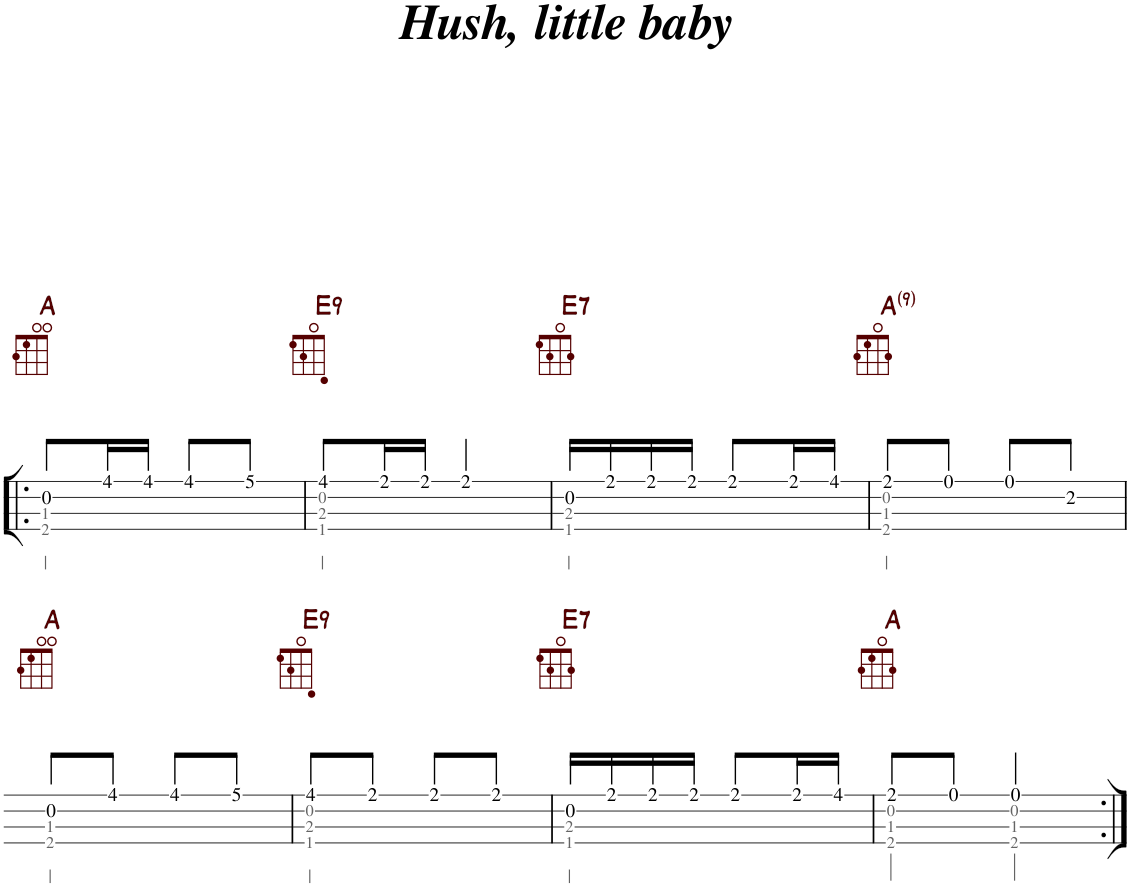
**kern	**harte
*part1	*part1
*staff1	*
*I"Ukulélé [Tablature]	*
*stria4	*
*k[f#c#g#d#]	*
*M2/4	*
=1!|:	=1!|:
*^	*
8e/L	2a!i\ 2c#!i\	A:maj
16cc#/L	.	.
16cc#/JJ	.	.
8cc#/L	.	.
8dd/J	.	.
=2	=2	=2
!	!	!LO:H:kt=9
8cc#/L	2g#!i\ 2d!i\ 2e!i\	E:9
16b/L	.	.
16b/JJ	.	.
4b/	.	.
=3	=3	=3
!	!	!LO:H:kt=7
16e/LL	2g#!i\ 2d!i\	E:7
16b/	.	.
16b/	.	.
16b/JJ	.	.
8b/L	.	.
16b/L	.	.
16cc#/JJ	.	.
=4	=4	=4
8b/L	2a!i\ 2c#!i\ 2e!i\	A:maj(9)
8a/J	.	.
8a/L	.	.
8f#/J	.	.
!!LO:LB:g=z	!!
=5	=5	=5
8e/L	2a!i\ 2c#!i\	A:maj
8cc#/J	.	.
8cc#/L	.	.
8dd/J	.	.
=6	=6	=6
!	!	!LO:H:kt=9
8cc#/L	2g#!i\ 2c##!i\ 2e!i\	E:9
8b/J	.	.
8b/L	.	.
8b/J	.	.
=7	=7	=7
!	!	!LO:H:kt=7
16e/LL	2g#!i\ 2d!i\	E:7
16b/	.	.
16b/	.	.
16b/JJ	.	.
8b/L	.	.
16b/L	.	.
16cc#/JJ	.	.
=8	=8	=8
8b/L	4a!i\ 4c#!i\ 4e!i\	A:maj
8a/J	.	.
4a/	4a!i\ 4c#!i\ 4e!i\	.
*v	*v	*
=:|!	=:|!
*-	*-
